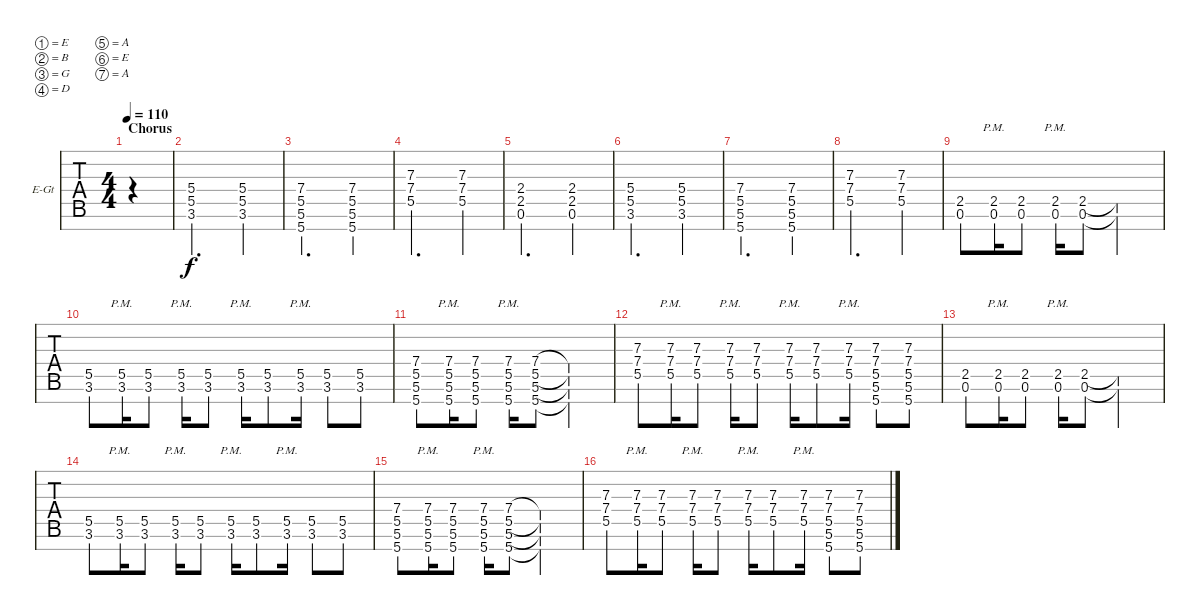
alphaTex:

\defaultSystemsLayout 4
\bracketExtendMode groupsimilarinstruments
\firstSystemTrackNameOrientation horizontal
\otherSystemsTrackNameOrientation horizontal
\track ("Cole Train" "E-Gt") {instrument distortionguitar}
\staff {tabs}
\tuning (E4 B3 G3 D3 A2 E2 A1)
\ts (4 4)
\section ("" "Chorus")
\tempo 110
\clef g2
\ks c
|
(3.6 5.5 5.4).2{d} (5.4 5.5 3.6).4 |
(5.5 7.4 5.6 5.7).2{d} (7.4 5.5 5.6 5.7).4 |
(5.5 7.4 7.3).2{d} (7.4 5.5 7.3).4 |
(0.6 2.5 2.4).2{d} (2.4 2.5 0.6).4 |
(3.6 5.5 5.4).2{d} (5.4 5.5 3.6).4 |
(5.5 7.4 5.6 5.7).2{d} (7.4 5.5 5.6 5.7).4 |
(5.5 7.4 7.3).2{d} (7.4 5.5 7.3).4 |
(0.6 2.5).8 (0.6{pm} 2.5{pm}).16 (0.6 2.5).8 (0.6{pm} 2.5{pm}).16 (0.6 2.5).8 (0.6{t} 2.5{t}).2 |
(3.6 5.5).8 (3.6{pm} 5.5{pm}).16 (3.6 5.5).8 (3.6{pm} 5.5{pm}).16 (3.6 5.5).8 (3.6{pm} 5.5{pm}).16 (3.6 5.5).8 (3.6{pm} 5.5{pm}).16 (3.6 5.5).8 (3.6 5.5).8 |
(5.6 5.5 5.7 7.4).8 (7.4{pm} 5.5{pm} 5.6{pm} 5.7{pm}).16 (5.5 7.4 5.6 5.7).8 (5.5{pm} 7.4{pm} 5.6{pm} 5.7{pm}).16 (7.4 5.5 5.6 5.7).8 (7.4{t} 5.5{t} 5.6{t} 5.7{t}).2 |
(7.4 7.3 5.5).8 (7.4{pm} 7.3{pm} 5.5{pm}).16 (7.3 7.4 5.5).8 (7.3{pm} 7.4{pm} 5.5{pm}).16 (7.3 7.4 5.5).8 (7.4{pm} 7.3{pm} 5.5{pm}).16 (7.3 7.4 5.5).8 (7.4{pm} 7.3{pm} 5.5{pm}).16 (7.3 7.4 5.5 5.7 5.6).8 (7.3 7.4 5.5 5.7 5.6).8 |
(0.6 2.5).8 (0.6{pm} 2.5{pm}).16 (0.6 2.5).8 (0.6{pm} 2.5{pm}).16 (0.6 2.5).8 (0.6{t} 2.5{t}).2 |
(3.6 5.5).8 (3.6{pm} 5.5{pm}).16 (3.6 5.5).8 (3.6{pm} 5.5{pm}).16 (3.6 5.5).8 (3.6{pm} 5.5{pm}).16 (3.6 5.5).8 (3.6{pm} 5.5{pm}).16 (3.6 5.5).8 (3.6 5.5).8 |
(5.6 5.5 5.7 7.4).8 (7.4{pm} 5.5{pm} 5.6{pm} 5.7{pm}).16 (5.5 7.4 5.6 5.7).8 (5.5{pm} 7.4{pm} 5.6{pm} 5.7{pm}).16 (7.4 5.5 5.6 5.7).8 (7.4{t} 5.5{t} 5.6{t} 5.7{t}).2 |
(7.4 7.3 5.5).8 (7.4{pm} 7.3{pm} 5.5{pm}).16 (7.3 7.4 5.5).8 (7.3{pm} 7.4{pm} 5.5{pm}).16 (7.3 7.4 5.5).8 (7.4{pm} 7.3{pm} 5.5{pm}).16 (7.3 7.4 5.5).8 (7.4{pm} 7.3{pm} 5.5{pm}).16 (7.3 7.4 5.5 5.7 5.6).8 (7.3 7.4 5.5 5.7 5.6).8
